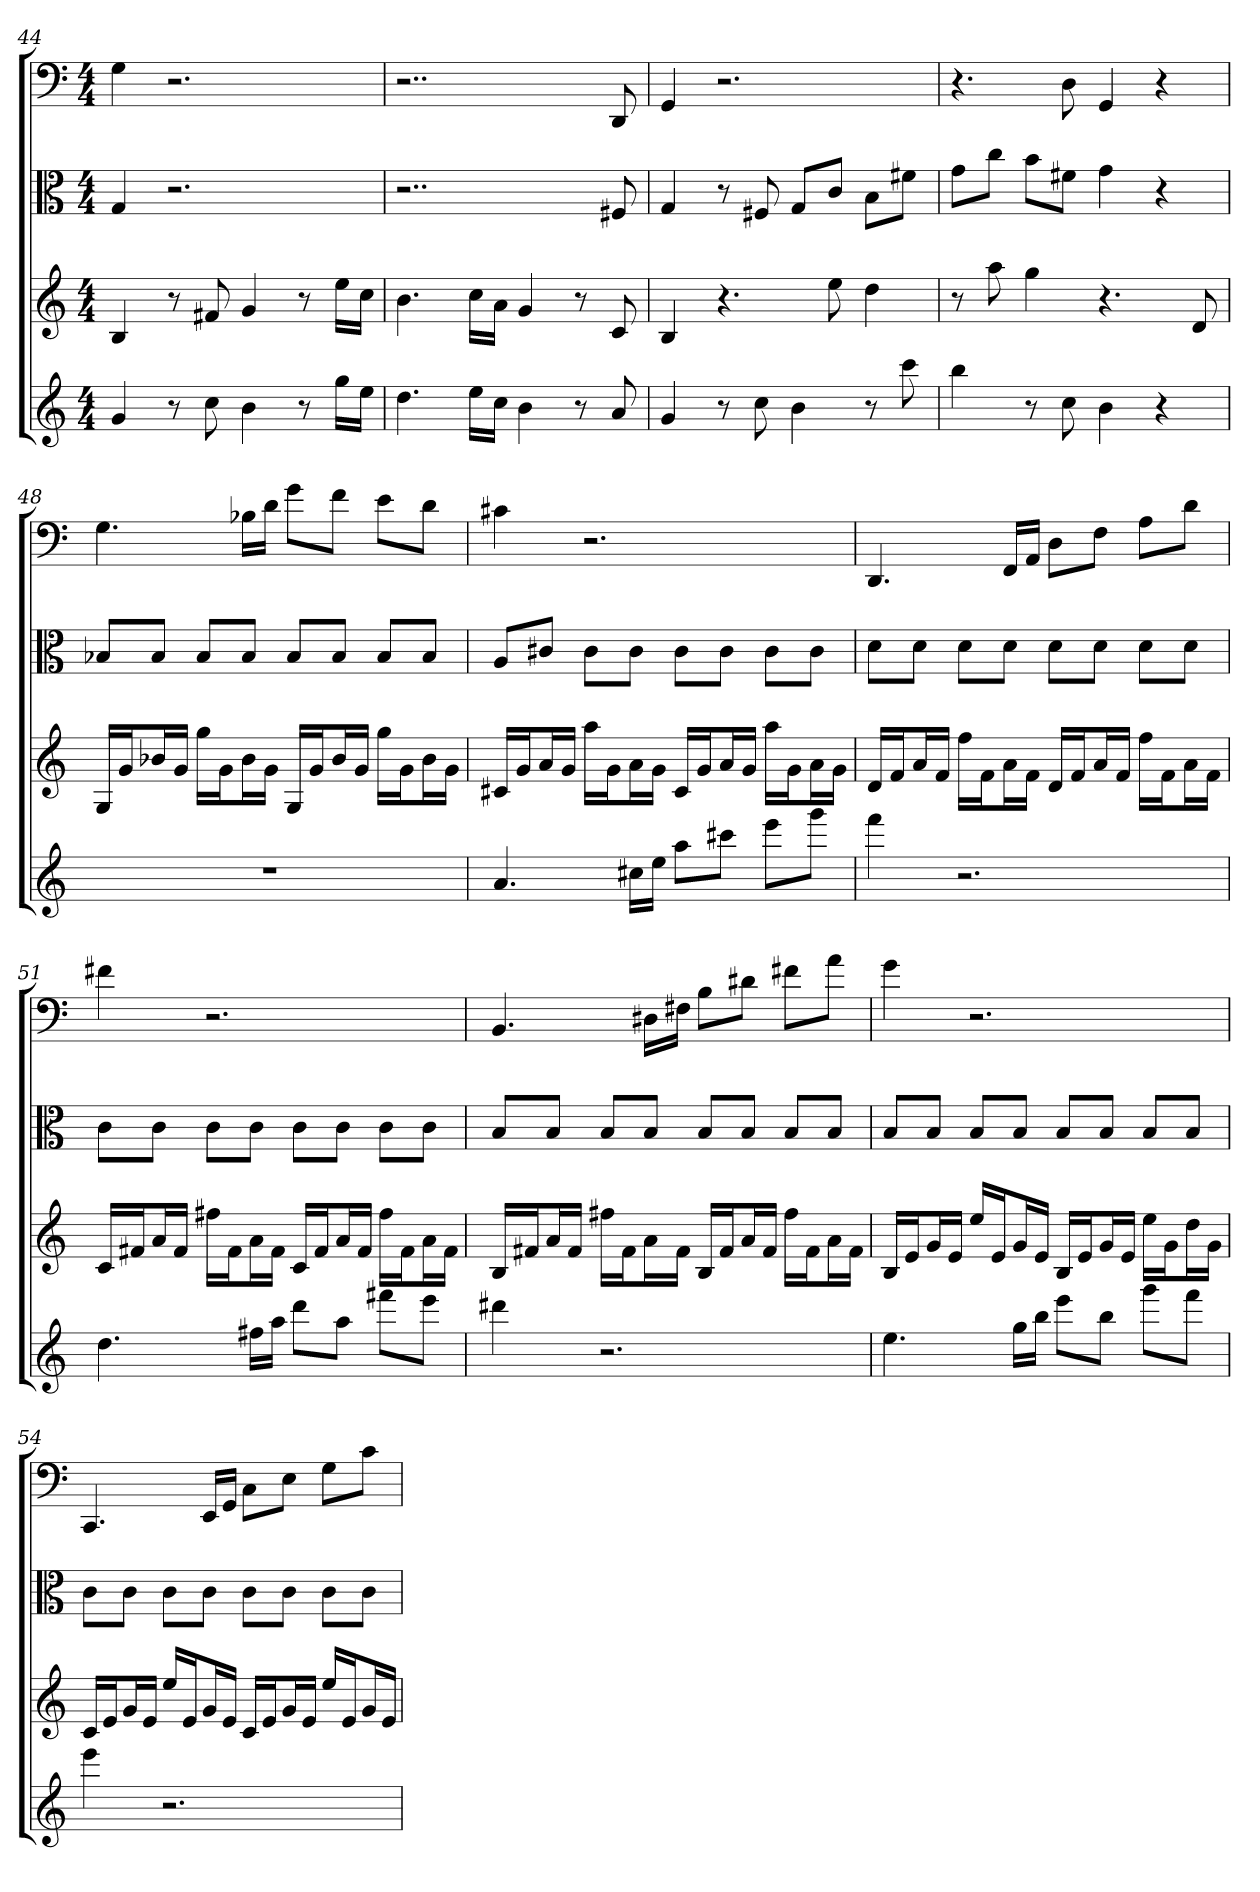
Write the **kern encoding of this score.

**kern	**kern	**kern	**kern
*part4	*part3	*part2	*part1
*staff4	*staff3	*staff2	*staff1
*	*	*clefC3	*clefF4
*k[]	*k[]	*k[]	*k[]
*C:	*C:	*C:	*C:
*M4/4	*M4/4	*M4/4	*M4/4
=44	=44	=44	=44
4g	4B	4G	4G
8r	8r	2.r	2.r
8cc	8f#X	.	.
4b	4g	.	.
8r	8r	.	.
16ggLL	16eeLL	.	.
16eeJJ	16ccJJ	.	.
=45	=45	=45	=45
4.dd	4.b	2..r	2..r
16eeLL	16ccLL	.	.
16ccJJ	16aJJ	.	.
4b	4g	.	.
8r	8r	.	.
8a	8c	8F#X	8DD
=46	=46	=46	=46
4g	4B	4G	4GG
8r	4.r	8r	2.r
8cc	.	8F#X	.
4b	.	8G/L	.
.	8ee	8c/J	.
8r	4dd	8B\L	.
8ccc	.	8f#X\J	.
=47	=47	=47	=47
4bb	8r	8g\L	4.r
.	8aa	8cc\J	.
8r	4gg	8b\L	.
8cc	.	8f#X\J	8D
4b	4.r	4g	4GG
4r	.	4r	4r
.	8d	.	.
=48	=48	=48	=48
1r	16GLL	8B-X/L	4.G
.	16gJ	.	.
.	16b-XL	8B-/J	.
.	16gJJ	.	.
.	16ggLL	8B-/L	.
.	16gJ	.	.
.	16b-L	8B-/J	16B-X\LL
.	16gJJ	.	16d\JJ
.	16GLL	8B-/L	8g\L
.	16gJ	.	.
.	16b-L	8B-/J	8f\J
.	16gJJ	.	.
.	16ggLL	8B-/L	8e\L
.	16gJ	.	.
.	16b-L	8B-/J	8d\J
.	16gJJ	.	.
=49	=49	=49	=49
4.a	16c#XLL	8A/L	4c#X
.	16gJ	.	.
.	16aL	8c#X/J	.
.	16gJJ	.	.
.	16aaLL	8c#\L	2.r
.	16gJ	.	.
16cc#XLL	16aL	8c#\J	.
16eeJJ	16gJJ	.	.
8aaL	16c#LL	8c#\L	.
.	16gJ	.	.
8ccc#XJ	16aL	8c#\J	.
.	16gJJ	.	.
8eeeL	16aaLL	8c#\L	.
.	16gJ	.	.
8gggJ	16aL	8c#\J	.
.	16gJJ	.	.
=50	=50	=50	=50
4fff	16dLL	8d\L	4.DD
.	16fJ	.	.
.	16aL	8d\J	.
.	16fJJ	.	.
2.r	16ffLL	8d\L	.
.	16fJ	.	.
.	16aL	8d\J	16FF/LL
.	16fJJ	.	16AA/JJ
.	16dLL	8d\L	8D\L
.	16fJ	.	.
.	16aL	8d\J	8F\J
.	16fJJ	.	.
.	16ffLL	8d\L	8A\L
.	16fJ	.	.
.	16aL	8d\J	8d\J
.	16fJJ	.	.
=51	=51	=51	=51
4.dd	16cLL	8c\L	4f#X
.	16f#XJ	.	.
.	16aL	8c\J	.
.	16f#JJ	.	.
.	16ff#XLL	8c\L	2.r
.	16f#J	.	.
16ff#XLL	16aL	8c\J	.
16aaJJ	16f#JJ	.	.
8dddL	16cLL	8c\L	.
.	16f#J	.	.
8aaJ	16aL	8c\J	.
.	16f#JJ	.	.
8fff#XL	16ff#LL	8c\L	.
.	16f#J	.	.
8eeeJ	16aL	8c\J	.
.	16f#JJ	.	.
=52	=52	=52	=52
4ddd#X	16BLL	8B/L	4.BB
.	16f#XJ	.	.
.	16aL	8B/J	.
.	16f#JJ	.	.
2.r	16ff#XLL	8B/L	.
.	16f#J	.	.
.	16aL	8B/J	16D#X\LL
.	16f#JJ	.	16F#X\JJ
.	16BLL	8B/L	8B\L
.	16f#J	.	.
.	16aL	8B/J	8d#X\J
.	16f#JJ	.	.
.	16ff#LL	8B/L	8f#X\L
.	16f#J	.	.
.	16aL	8B/J	8a\J
.	16f#JJ	.	.
=53	=53	=53	=53
4.ee	16BLL	8B/L	4g
.	16eJ	.	.
.	16gL	8B/J	.
.	16eJJ	.	.
.	16eeLL	8B/L	2.r
.	16eJ	.	.
16ggLL	16gL	8B/J	.
16bbJJ	16eJJ	.	.
8eeeL	16BLL	8B/L	.
.	16eJ	.	.
8bbJ	16gL	8B/J	.
.	16eJJ	.	.
8gggL	16eeLL	8B/L	.
.	16gJ	.	.
8fffJ	16ddL	8B/J	.
.	16gJJ	.	.
=54	=54	=54	=54
4eee	16cLL	8c\L	4.CC
.	16eJ	.	.
.	16gL	8c\J	.
.	16eJJ	.	.
2.r	16eeLL	8c\L	.
.	16eJ	.	.
.	16gL	8c\J	16EE/LL
.	16eJJ	.	16GG/JJ
.	16cLL	8c\L	8C\L
.	16eJ	.	.
.	16gL	8c\J	8E\J
.	16eJJ	.	.
.	16eeLL	8c\L	8G\L
.	16eJ	.	.
.	16gL	8c\J	8c\J
.	16eJJ	.	.
=	=	=	=
*-	*-	*-	*-
